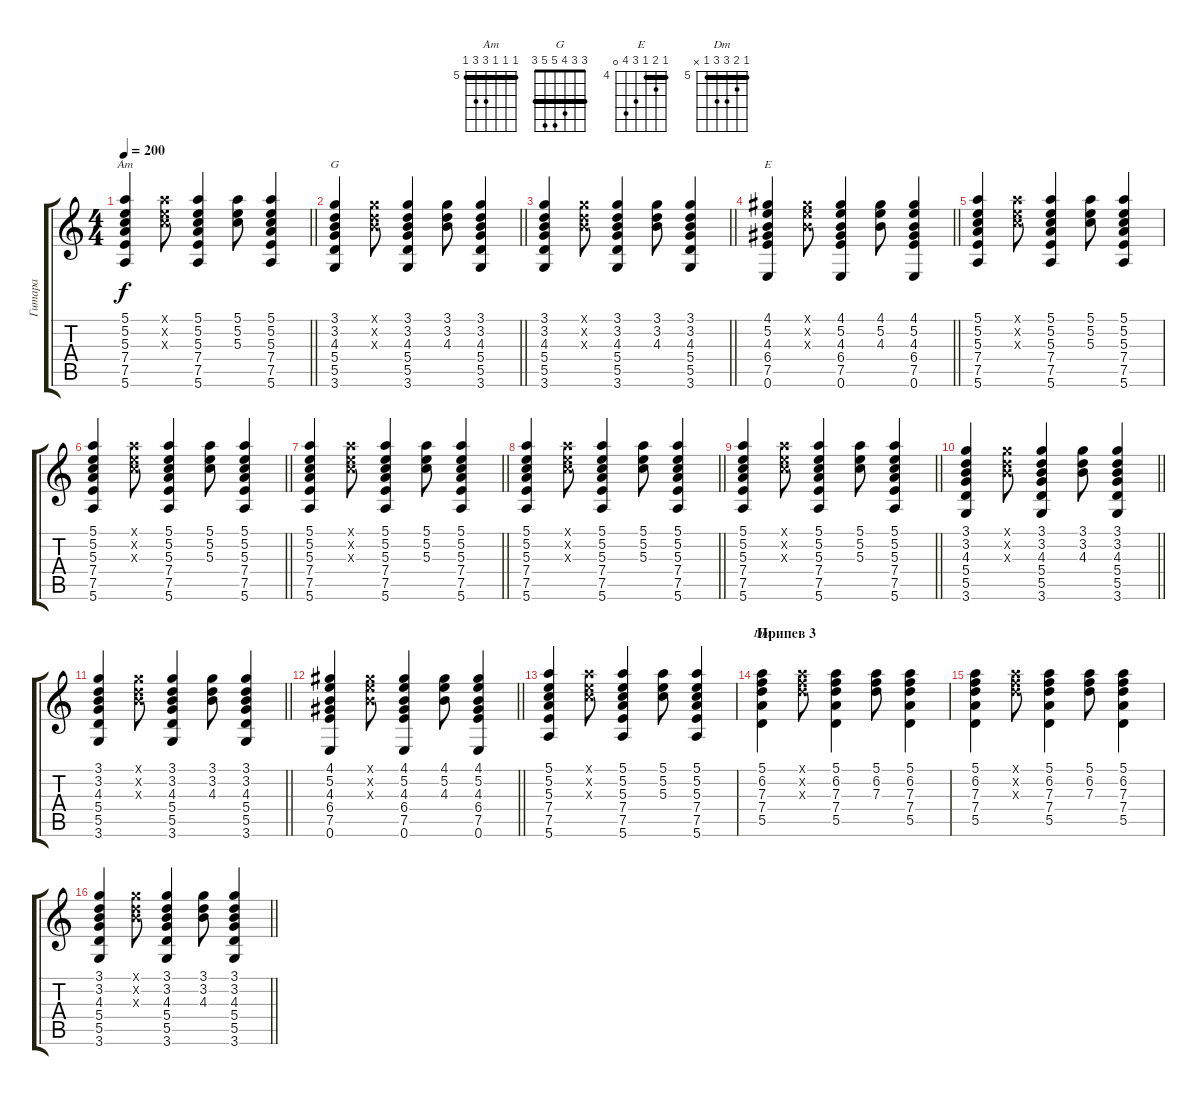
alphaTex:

\track ("Гитара" "Гитара") {instrument acousticguitarsteel}
\staff {score tabs}
\tuning (E4 B3 G3 D3 A2 E2) {hide}
\chord ("Am" 5 5 5 7 7 5) {firstfret 5 barre 5}
\chord ("G" 3 3 4 5 5 3) {barre 3}
\chord ("E" 4 5 4 6 7 0) {firstfret 4 barre 4}
\chord ("Dm" 5 6 7 7 5 x) {firstfret 5 barre 5}
\ts (4 4)
\tempo 200
\clef g2
\barLineRight lightlight
\ks c
(5.1 5.2 5.3 7.4 7.5 5.6).4{ch "Am" dy f} (5.1{x} 5.2{x} 5.3{x}).8 (5.1 5.2 5.3 7.4 7.5 5.6).4 (5.1 5.2 5.3).8 (5.1 5.2 5.3 7.4 7.5 5.6).4 |
\barLineRight lightlight
(3.1 3.2 4.3 5.4 5.5 3.6).4{ch "G"} (3.1{x} 3.2{x} 4.3{x}).8 (3.1 3.2 4.3 5.4 5.5 3.6).4 (3.1 3.2 4.3).8 (3.1 3.2 4.3 5.4 5.5 3.6).4 |
\barLineRight lightlight
(3.1 3.2 4.3 5.4 5.5 3.6).4 (3.1{x} 3.2{x} 4.3{x}).8 (3.1 3.2 4.3 5.4 5.5 3.6).4 (3.1 3.2 4.3).8 (3.1 3.2 4.3 5.4 5.5 3.6).4 |
\barLineRight lightlight
(4.1 5.2 4.3 6.4 7.5 0.6).4{ch "E"} (4.1{x} 5.2{x} 4.3{x}).8 (4.1 5.2 4.3 6.4 7.5 0.6).4 (4.1 5.2 4.3).8 (4.1 5.2 4.3 6.4 7.5 0.6).4 |
(5.1 5.2 5.3 7.4 7.5 5.6).4 (5.1{x} 5.2{x} 5.3{x}).8 (5.1 5.2 5.3 7.4 7.5 5.6).4 (5.1 5.2 5.3).8 (5.1 5.2 5.3 7.4 7.5 5.6).4 |
\barLineRight lightlight
(5.1 5.2 5.3 7.4 7.5 5.6).4 (5.1{x} 5.2{x} 5.3{x}).8 (5.1 5.2 5.3 7.4 7.5 5.6).4 (5.1 5.2 5.3).8 (5.1 5.2 5.3 7.4 7.5 5.6).4 |
\barLineRight lightlight
(5.1 5.2 5.3 7.4 7.5 5.6).4 (5.1{x} 5.2{x} 5.3{x}).8 (5.1 5.2 5.3 7.4 7.5 5.6).4 (5.1 5.2 5.3).8 (5.1 5.2 5.3 7.4 7.5 5.6).4 |
\barLineRight lightlight
(5.1 5.2 5.3 7.4 7.5 5.6).4 (5.1{x} 5.2{x} 5.3{x}).8 (5.1 5.2 5.3 7.4 7.5 5.6).4 (5.1 5.2 5.3).8 (5.1 5.2 5.3 7.4 7.5 5.6).4 |
\barLineRight lightlight
(5.1 5.2 5.3 7.4 7.5 5.6).4 (5.1{x} 5.2{x} 5.3{x}).8 (5.1 5.2 5.3 7.4 7.5 5.6).4 (5.1 5.2 5.3).8 (5.1 5.2 5.3 7.4 7.5 5.6).4 |
\barLineRight lightlight
(3.1 3.2 4.3 5.4 5.5 3.6).4 (3.1{x} 3.2{x} 4.3{x}).8 (3.1 3.2 4.3 5.4 5.5 3.6).4 (3.1 3.2 4.3).8 (3.1 3.2 4.3 5.4 5.5 3.6).4 |
\barLineRight lightlight
(3.1 3.2 4.3 5.4 5.5 3.6).4 (3.1{x} 3.2{x} 4.3{x}).8 (3.1 3.2 4.3 5.4 5.5 3.6).4 (3.1 3.2 4.3).8 (3.1 3.2 4.3 5.4 5.5 3.6).4 |
\barLineRight lightlight
(4.1 5.2 4.3 6.4 7.5 0.6).4 (4.1{x} 5.2{x} 4.3{x}).8 (4.1 5.2 4.3 6.4 7.5 0.6).4 (4.1 5.2 4.3).8 (4.1 5.2 4.3 6.4 7.5 0.6).4 |
(5.1 5.2 5.3 7.4 7.5 5.6).4 (5.1{x} 5.2{x} 5.3{x}).8 (5.1 5.2 5.3 7.4 7.5 5.6).4 (5.1 5.2 5.3).8 (5.1 5.2 5.3 7.4 7.5 5.6).4 |
\section ("" "Припев 3")
(5.1 6.2 7.3 7.4 5.5).4{ch "Dm"} (5.1{x} 6.2{x} 7.3{x}).8 (5.1 6.2 7.3 7.4 5.5).4 (5.1 6.2 7.3).8 (5.1 6.2 7.3 7.4 5.5).4 |
(5.1 6.2 7.3 7.4 5.5).4 (5.1{x} 6.2{x} 7.3{x}).8 (5.1 6.2 7.3 7.4 5.5).4 (5.1 6.2 7.3).8 (5.1 6.2 7.3 7.4 5.5).4 |
\barLineRight lightlight
(3.1 3.2 4.3 5.4 5.5 3.6).4 (3.1{x} 3.2{x} 4.3{x}).8 (3.1 3.2 4.3 5.4 5.5 3.6).4 (3.1 3.2 4.3).8 (3.1 3.2 4.3 5.4 5.5 3.6).4
